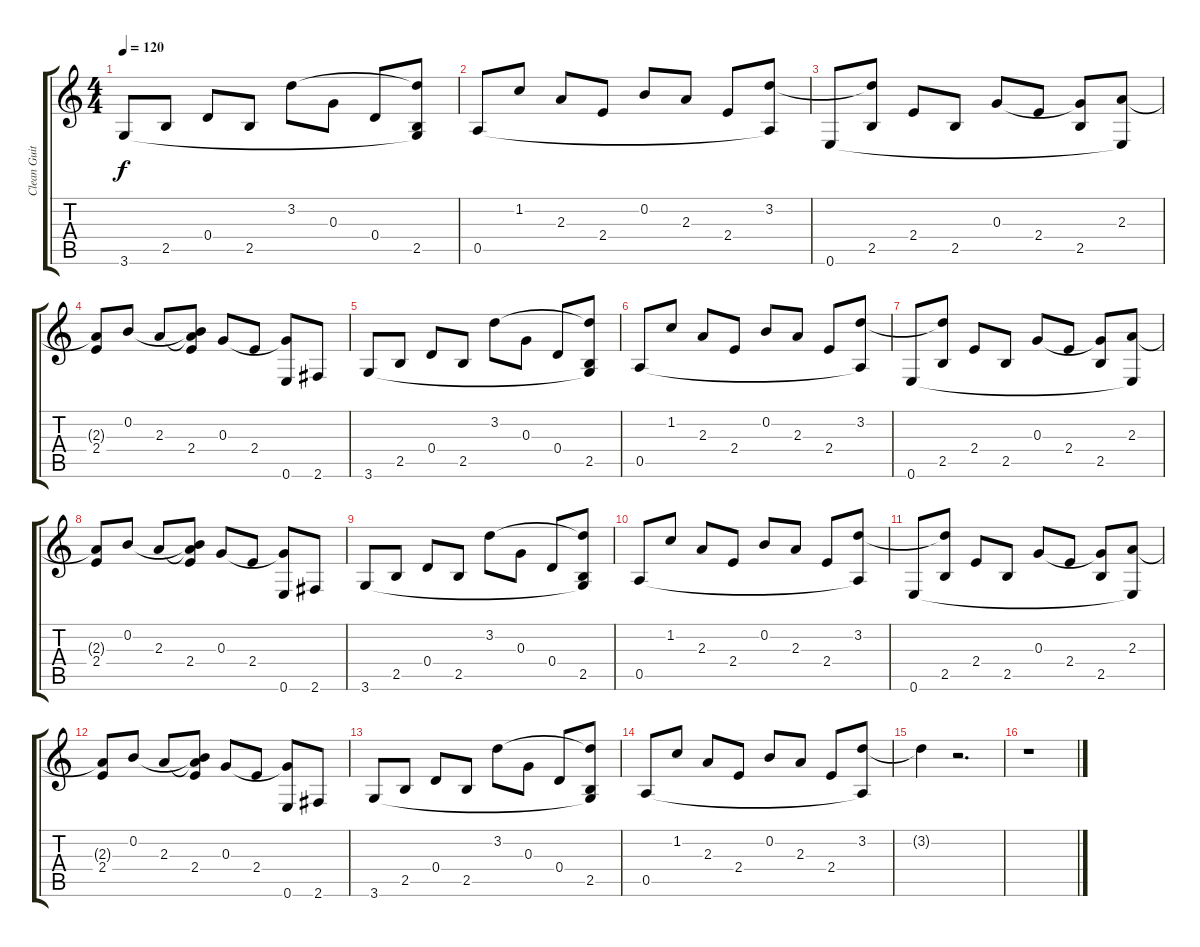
\track ("Clean Guitar" "Clean Guit") {instrument acousticguitarsteel}
\staff {score tabs}
\tuning (E4 B3 G3 D3 A2 E2) {hide}
\ts (4 4)
\tempo 120
\clef g2
\ks c
3.6.8{dy f} 2.5.8 0.4.8 2.5.8 3.2.8 0.3.8 0.4.8 (3.2{t} 2.5 3.6{t}).8 |
0.5.8 1.2.8 2.3.8 2.4.8 0.2.8 2.3.8 2.4.8 (3.2 0.5{t}).8 |
0.6.8 (3.2{t} 2.5).8 2.4.8 2.5.8 0.3.8 2.4.8 (0.3{t} 2.5).8 (2.3 0.6{t}).8 |
(2.3{t} 2.4).8 0.2.8 2.3.8 (0.2{t} 2.3{t} 2.4).8 0.3.8 2.4.8 (0.3{t} 0.6).8 2.6.8 |
3.6.8 2.5.8 0.4.8 2.5.8 3.2.8 0.3.8 0.4.8 (3.2{t} 2.5 3.6{t}).8 |
0.5.8 1.2.8 2.3.8 2.4.8 0.2.8 2.3.8 2.4.8 (3.2 0.5{t}).8 |
0.6.8 (3.2{t} 2.5).8 2.4.8 2.5.8 0.3.8 2.4.8 (0.3{t} 2.5).8 (2.3 0.6{t}).8 |
(2.3{t} 2.4).8 0.2.8 2.3.8 (0.2{t} 2.3{t} 2.4).8 0.3.8 2.4.8 (0.3{t} 0.6).8 2.6.8 |
3.6.8 2.5.8 0.4.8 2.5.8 3.2.8 0.3.8 0.4.8 (3.2{t} 2.5 3.6{t}).8 |
0.5.8 1.2.8 2.3.8 2.4.8 0.2.8 2.3.8 2.4.8 (3.2 0.5{t}).8 |
0.6.8 (3.2{t} 2.5).8 2.4.8 2.5.8 0.3.8 2.4.8 (0.3{t} 2.5).8 (2.3 0.6{t}).8 |
(2.3{t} 2.4).8 0.2.8 2.3.8 (0.2{t} 2.3{t} 2.4).8 0.3.8 2.4.8 (0.3{t} 0.6).8 2.6.8 |
3.6.8 2.5.8 0.4.8 2.5.8 3.2.8 0.3.8 0.4.8 (3.2{t} 2.5 3.6{t}).8 |
0.5.8 1.2.8 2.3.8 2.4.8 0.2.8 2.3.8 2.4.8 (3.2 0.5{t}).8 |
3.2{t}.4 r.2{d} |
r.1
